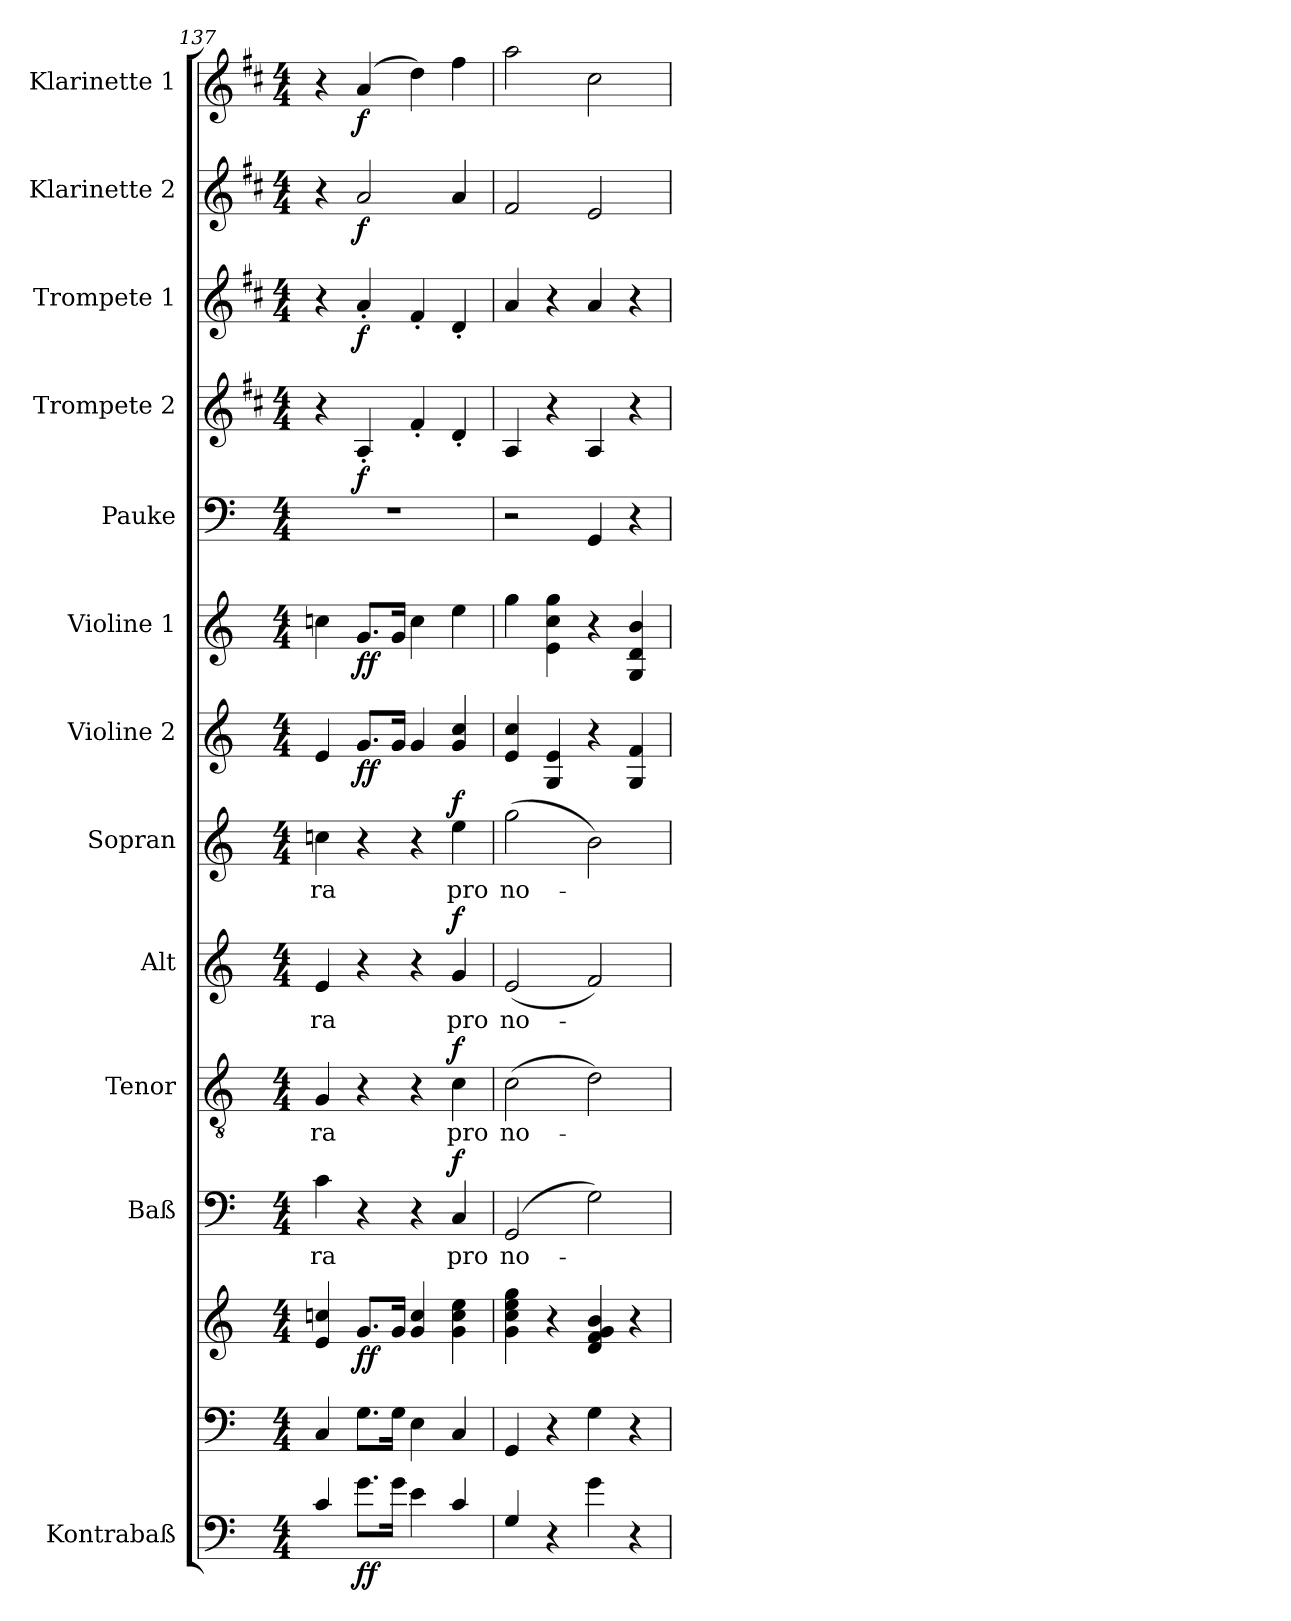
**kern	**dynam	**kern	**kern	**dynam	**kern	**text	**dynam	**kern	**text	**dynam	**kern	**text	**dynam	**kern	**text	**dynam	**kern	**dynam	**kern	**dynam	**kern	**kern	**dynam	**kern	**dynam	**kern	**dynam	**kern	**dynam
*part13	*part13	*part12	*part12	*part12	*part11	*part11	*part11	*part10	*part10	*part10	*part9	*part9	*part9	*part8	*part8	*part8	*part7	*part7	*part6	*part6	*part5	*part4	*part4	*part3	*part3	*part2	*part2	*part1	*part1
*staff14	*staff14	*staff13	*staff12	*staff12/13	*staff11	*staff11	*staff11	*staff10	*staff10	*staff10	*staff9	*staff9	*staff9	*staff8	*staff8	*staff8	*staff7	*staff7	*staff6	*staff6	*staff5	*staff4	*staff4	*staff3	*staff3	*staff2	*staff2	*staff1	*staff1
*I"Kontrabaß	*	*	*	*	*I"Baß	*	*	*I"Tenor	*	*	*I"Alt	*	*	*I"Sopran	*	*	*I"Violine 2	*	*I"Violine 1	*	*I"Pauke	*I"Trompete 2	*	*I"Trompete 1	*	*I"Klarinette 2	*	*I"Klarinette 1	*
*	*	*	*	*	*	*	*	*	*	*	*	*	*	*	*	*	*I'Vln	*	*I'Vln	*	*	*I'Tpt	*	*I'Tpt	*	*	*	*	*
*clefF4	*	*clefF4	*clefG2	*	*clefF4	*	*	*clefGv2	*	*	*clefG2	*	*	*clefG2	*	*	*clefG2	*	*clefG2	*	*clefF4	*clefG2	*	*clefG2	*	*clefG2	*	*clefG2	*
*ITrd7c12	*	*	*	*	*	*	*	*	*	*	*	*	*	*	*	*	*	*	*	*	*	*ITrd1c2	*	*ITrd1c2	*	*ITrd1c2	*	*ITrd1c2	*
*k[]	*	*k[]	*k[]	*	*k[]	*	*	*k[]	*	*	*k[]	*	*	*k[]	*	*	*k[]	*	*k[]	*	*k[]	*k[]	*	*k[]	*	*k[]	*	*k[]	*
*C:	*	*C:	*C:	*	*C:	*	*	*C:	*	*	*C:	*	*	*C:	*	*	*C:	*	*C:	*	*C:	*C:	*	*C:	*	*C:	*	*C:	*
*M4/4	*	*M4/4	*M4/4	*	*M4/4	*	*	*M4/4	*	*	*M4/4	*	*	*M4/4	*	*	*M4/4	*	*M4/4	*	*M4/4	*M4/4	*	*M4/4	*	*M4/4	*	*M4/4	*
=137	=137	=137	=137	=137	=137	=137	=137	=137	=137	=137	=137	=137	=137	=137	=137	=137	=137	=137	=137	=137	=137	=137	=137	=137	=137	=137	=137	=137	=137
!	!	!	!	!	!	!LO:LY:b	!	!	!LO:LY:b	!	!	!LO:LY:b	!	!	!LO:LY:b	!	!	!	!	!	!	!	!	!	!	!	!	!	!
4C/	.	4C/	4e/ 4ccn/	.	4c\	-ra	.	4G/	-ra	.	4e/	-ra	.	4ccn\	-ra	.	4e/	.	4ccn\	.	1r	4r	.	4r	.	4r	.	4r	.
!	!LO:DY:b	!	!	!LO:DY:b	!	!	!	!	!	!	!	!	!	!	!	!	!	!LO:DY:b	!	!LO:DY:b	!	!	!LO:DY:b	!	!LO:DY:b	!	!LO:DY:b	!	!LO:DY:b
8.G\L	ff	8.G\L	8.g/L	ff	4r	.	.	4r	.	.	4r	.	.	4r	.	.	8.g/L	ff	8.g/L	ff	.	4G'</	f	4g'</	f	2g/	f	(4g/	f
16G\Jk	.	16G\Jk	16g/Jk	.	.	.	.	.	.	.	.	.	.	.	.	.	16g/Jk	.	16g/Jk	.	.	.	.	.	.	.	.	.	.
4E\	.	4E\	4g/ 4cc/	.	4r	.	.	4r	.	.	4r	.	.	4r	.	.	4g/	.	4cc\	.	.	4e'</	.	4e'</	.	.	.	4cc\)	.
!	!	!	!	!	!	!LO:LY:b	!LO:DY:a	!	!LO:LY:b	!LO:DY:a	!	!LO:LY:b	!LO:DY:a	!	!LO:LY:b	!LO:DY:a	!	!	!	!	!	!	!	!	!	!	!	!	!
4C/	.	4C/	4g\ 4cc\ 4ee\	.	4C/	pro	f	4c\	pro	f	4g/	pro	f	4ee\	pro	f	4g/ 4cc/	.	4ee\	.	.	4c'</	.	4c'</	.	4g/	.	4ee\	.
=138	=138	=138	=138	=138	=138	=138	=138	=138	=138	=138	=138	=138	=138	=138	=138	=138	=138	=138	=138	=138	=138	=138	=138	=138	=138	=138	=138	=138	=138
!	!	!	!	!	!	!LO:LY:b	!	!	!LO:LY:b	!	!	!LO:LY:b	!	!	!LO:LY:b	!	!	!	!	!	!	!	!	!	!	!	!	!	!
4GG/	.	4GG/	4g\ 4cc\ 4ee\ 4gg\	.	(2GG/	no-	.	(>2c\	no-	.	(<2e/	no-	.	(>2gg\	no-	.	4e/ 4cc/	.	4gg\	.	2r	4G/	.	4g/	.	2e/	.	2gg\	.
4r	.	4r	4r	.	.	.	.	.	.	.	.	.	.	.	.	.	4G/ 4e/	.	4e\ 4cc\ 4gg\	.	.	4r	.	4r	.	.	.	.	.
4G\	.	4G\	4d/ 4f/ 4g/ 4b/	.	2G\)	.	.	2d\)	.	.	2f/)	.	.	2b\)	.	.	4r	.	4r	.	4GG/	4G/	.	4g/	.	2d/	.	2b\	.
4r	.	4r	4r	.	.	.	.	.	.	.	.	.	.	.	.	.	4G/ 4f/	.	4G/ 4d/ 4b/	.	4r	4r	.	4r	.	.	.	.	.
=	=	=	=	=	=	=	=	=	=	=	=	=	=	=	=	=	=	=	=	=	=	=	=	=	=	=	=	=	=
*-	*-	*-	*-	*-	*-	*-	*-	*-	*-	*-	*-	*-	*-	*-	*-	*-	*-	*-	*-	*-	*-	*-	*-	*-	*-	*-	*-	*-	*-
